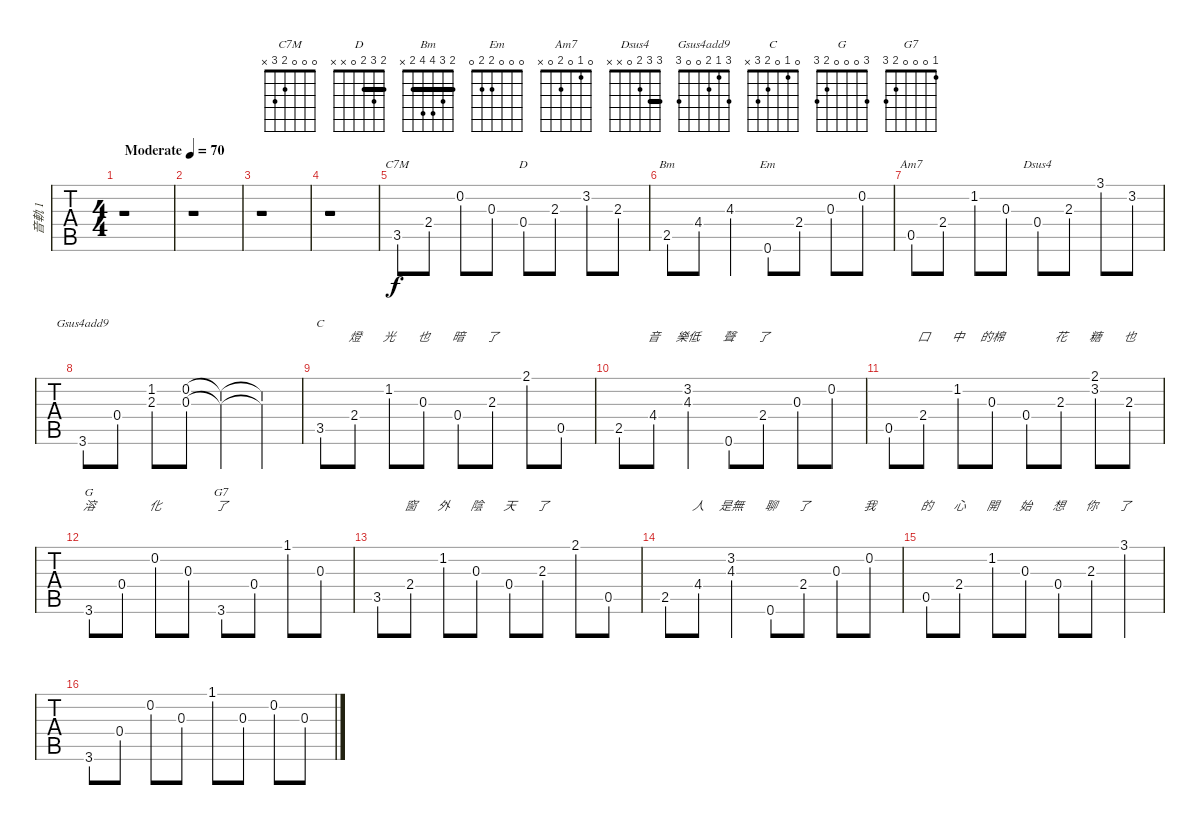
\track ("音軌 1" "音軌 1") {instrument acousticguitarsteel}
\staff {tabs}
\tuning (E4 B3 G3 D3 A2 E2) {hide}
\chord ("C7M" 0 0 0 2 3 x)
\chord ("D" 2 3 2 0 x x) {barre 2}
\chord ("Bm" 2 3 4 4 2 x) {barre 2}
\chord ("Em" 0 0 0 2 2 0)
\chord ("Am7" 0 1 0 2 0 x)
\chord ("Dsus4" 3 3 2 0 x x) {barre 3}
\chord ("Gsus4add9" 3 1 2 0 0 3)
\chord ("C" 0 1 0 2 3 x)
\chord ("G" 3 0 0 0 2 3)
\chord ("G7" 1 0 0 0 2 3)
\ts (4 4)
\tempo (70 "Moderate")
\clef g2
\ks c
r.1{dy f instrument acousticguitarsteel} |
r.1 |
r.1 |
r.1 |
3.5.8{ch "C7M"} 2.4.8 0.2.8 0.3.8 0.4.8{ch "D"} 2.3.8 3.2.8 2.3.8 |
2.5.8{ch "Bm"} 4.4.8 4.3.4 0.6.8{ch "Em"} 2.4.8 0.3.8 0.2.8 |
0.5.8{ch "Am7"} 2.4.8 1.2.8 0.3.8 0.4.8{ch "Dsus4"} 2.3.8 3.1.8 3.2.8 |
3.6.8{ch "Gsus4add9"} 0.4.8 (1.2 2.3).8 (0.2 0.3).8 (0.2{t} 0.3{t}).4 (0.2{t} 0.3{t}).4 |
3.5.8{ch "C" lyrics (0 "") lyrics (1 "") lyrics (2 "") lyrics (3 "") lyrics (4 "")} 2.4.8{lyrics (0 "燈") lyrics (1 "") lyrics (2 "") lyrics (3 "") lyrics (4 "")} 1.2.8{lyrics (0 "光") lyrics (1 "") lyrics (2 "") lyrics (3 "") lyrics (4 "")} 0.3.8{lyrics (0 "也") lyrics (1 "") lyrics (2 "") lyrics (3 "") lyrics (4 "")} 0.4.8{lyrics (0 "暗") lyrics (1 "") lyrics (2 "") lyrics (3 "") lyrics (4 "")} 2.3.8{lyrics (0 "了") lyrics (1 "") lyrics (2 "") lyrics (3 "") lyrics (4 "")} 2.1.8{lyrics (0 "") lyrics (1 "") lyrics (2 "") lyrics (3 "") lyrics (4 "")} 0.5.8{lyrics (0 "") lyrics (1 "") lyrics (2 "") lyrics (3 "") lyrics (4 "")} |
2.5.8{lyrics (0 "") lyrics (1 "") lyrics (2 "") lyrics (3 "") lyrics (4 "")} 4.4.8{lyrics (0 "音") lyrics (1 "") lyrics (2 "") lyrics (3 "") lyrics (4 "")} (3.2 4.3).4{lyrics (0 "樂低") lyrics (1 "") lyrics (2 "") lyrics (3 "") lyrics (4 "")} 0.6.8{lyrics (0 "聲") lyrics (1 "") lyrics (2 "") lyrics (3 "") lyrics (4 "")} 2.4.8{lyrics (0 "了") lyrics (1 "") lyrics (2 "") lyrics (3 "") lyrics (4 "")} 0.3.8{lyrics (0 "") lyrics (1 "") lyrics (2 "") lyrics (3 "") lyrics (4 "")} 0.2.8{lyrics (0 "") lyrics (1 "") lyrics (2 "") lyrics (3 "") lyrics (4 "")} |
0.5.8{lyrics (0 "") lyrics (1 "") lyrics (2 "") lyrics (3 "") lyrics (4 "")} 2.4.8{lyrics (0 "口") lyrics (1 "") lyrics (2 "") lyrics (3 "") lyrics (4 "")} 1.2.8{lyrics (0 "中") lyrics (1 "") lyrics (2 "") lyrics (3 "") lyrics (4 "")} 0.3.8{lyrics (0 "的棉") lyrics (1 "") lyrics (2 "") lyrics (3 "") lyrics (4 "")} 0.4.8{lyrics (0 "") lyrics (1 "") lyrics (2 "") lyrics (3 "") lyrics (4 "")} 2.3.8{lyrics (0 "花") lyrics (1 "") lyrics (2 "") lyrics (3 "") lyrics (4 "")} (2.1 3.2).8{lyrics (0 "糖") lyrics (1 "") lyrics (2 "") lyrics (3 "") lyrics (4 "")} 2.3.8{lyrics (0 "也") lyrics (1 "") lyrics (2 "") lyrics (3 "") lyrics (4 "")} |
3.6.8{ch "G" lyrics (0 "溶") lyrics (1 "") lyrics (2 "") lyrics (3 "") lyrics (4 "")} 0.4.8{lyrics (0 "") lyrics (1 "") lyrics (2 "") lyrics (3 "") lyrics (4 "")} 0.2.8{lyrics (0 "化") lyrics (1 "") lyrics (2 "") lyrics (3 "") lyrics (4 "")} 0.3.8{lyrics (0 "") lyrics (1 "") lyrics (2 "") lyrics (3 "") lyrics (4 "")} 3.6.8{ch "G7" lyrics (0 "了") lyrics (1 "") lyrics (2 "") lyrics (3 "") lyrics (4 "")} 0.4.8{lyrics (0 "") lyrics (1 "") lyrics (2 "") lyrics (3 "") lyrics (4 "")} 1.1.8{lyrics (0 "") lyrics (1 "") lyrics (2 "") lyrics (3 "") lyrics (4 "")} 0.3.8{lyrics (0 "") lyrics (1 "") lyrics (2 "") lyrics (3 "") lyrics (4 "")} |
3.5.8{lyrics (0 "") lyrics (1 "") lyrics (2 "") lyrics (3 "") lyrics (4 "")} 2.4.8{lyrics (0 "窗") lyrics (1 "") lyrics (2 "") lyrics (3 "") lyrics (4 "")} 1.2.8{lyrics (0 "外") lyrics (1 "") lyrics (2 "") lyrics (3 "") lyrics (4 "")} 0.3.8{lyrics (0 "陰") lyrics (1 "") lyrics (2 "") lyrics (3 "") lyrics (4 "")} 0.4.8{lyrics (0 "天") lyrics (1 "") lyrics (2 "") lyrics (3 "") lyrics (4 "")} 2.3.8{lyrics (0 "了") lyrics (1 "") lyrics (2 "") lyrics (3 "") lyrics (4 "")} 2.1.8{lyrics (0 "") lyrics (1 "") lyrics (2 "") lyrics (3 "") lyrics (4 "")} 0.5.8{lyrics (0 "") lyrics (1 "") lyrics (2 "") lyrics (3 "") lyrics (4 "")} |
2.5.8{lyrics (0 "") lyrics (1 "") lyrics (2 "") lyrics (3 "") lyrics (4 "")} 4.4.8{lyrics (0 "人") lyrics (1 "") lyrics (2 "") lyrics (3 "") lyrics (4 "")} (3.2 4.3).4{lyrics (0 "是無") lyrics (1 "") lyrics (2 "") lyrics (3 "") lyrics (4 "")} 0.6.8{lyrics (0 "聊") lyrics (1 "") lyrics (2 "") lyrics (3 "") lyrics (4 "")} 2.4.8{lyrics (0 "了") lyrics (1 "") lyrics (2 "") lyrics (3 "") lyrics (4 "")} 0.3.8{lyrics (0 "") lyrics (1 "") lyrics (2 "") lyrics (3 "") lyrics (4 "")} 0.2.8{lyrics (0 "我") lyrics (1 "") lyrics (2 "") lyrics (3 "") lyrics (4 "")} |
0.5.8{lyrics (0 "的") lyrics (1 "") lyrics (2 "") lyrics (3 "") lyrics (4 "")} 2.4.8{lyrics (0 "心") lyrics (1 "") lyrics (2 "") lyrics (3 "") lyrics (4 "")} 1.2.8{lyrics (0 "開") lyrics (1 "") lyrics (2 "") lyrics (3 "") lyrics (4 "")} 0.3.8{lyrics (0 "始") lyrics (1 "") lyrics (2 "") lyrics (3 "") lyrics (4 "")} 0.4.8{lyrics (0 "想") lyrics (1 "") lyrics (2 "") lyrics (3 "") lyrics (4 "")} 2.3.8{lyrics (0 "你") lyrics (1 "") lyrics (2 "") lyrics (3 "") lyrics (4 "")} 3.1.4{lyrics (0 "了") lyrics (1 "") lyrics (2 "") lyrics (3 "") lyrics (4 "")} |
3.6.8{lyrics (0 "") lyrics (1 "") lyrics (2 "") lyrics (3 "") lyrics (4 "")} 0.4.8{lyrics (0 "") lyrics (1 "") lyrics (2 "") lyrics (3 "") lyrics (4 "")} 0.2.8{lyrics (0 "") lyrics (1 "") lyrics (2 "") lyrics (3 "") lyrics (4 "")} 0.3.8{lyrics (0 "") lyrics (1 "") lyrics (2 "") lyrics (3 "") lyrics (4 "")} 1.1.8{lyrics (0 "") lyrics (1 "") lyrics (2 "") lyrics (3 "") lyrics (4 "")} 0.3.8{lyrics (0 "") lyrics (1 "") lyrics (2 "") lyrics (3 "") lyrics (4 "")} 0.2.8{lyrics (0 "") lyrics (1 "") lyrics (2 "") lyrics (3 "") lyrics (4 "")} 0.3.8{lyrics (0 "") lyrics (1 "") lyrics (2 "") lyrics (3 "") lyrics (4 "")}
